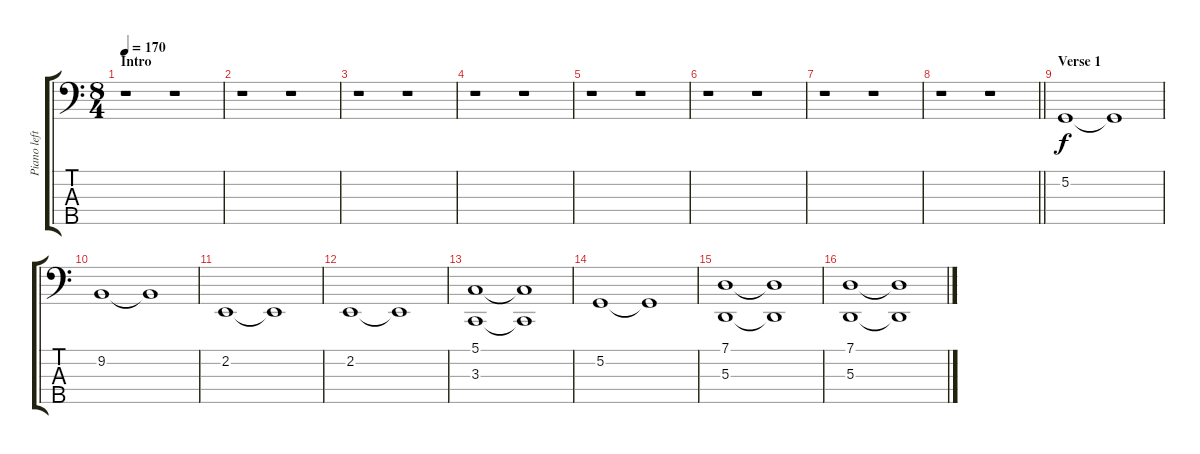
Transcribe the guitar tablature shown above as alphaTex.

\track ("Piano left hand" "Piano left") {instrument acousticgrandpiano}
\staff {score tabs}
\tuning (G2 D2 A1 E1 B0) {hide}
\ts (8 4)
\section ("" "Intro")
\tempo 170
\clef f4
\ks c
r.1{dy f instrument acousticgrandpiano} r.1 |
r.1 r.1 |
r.1 r.1 |
r.1 r.1 |
r.1 r.1 |
r.1 r.1 |
r.1 r.1 |
\barLineRight lightlight
r.1 r.1 |
\section ("" "Verse 1")
5.2.1 5.2{t}.1 |
9.2.1 9.2{t}.1 |
2.2.1 2.2{t}.1 |
2.2.1 2.2{t}.1 |
(5.1 3.3).1 (5.1{t} 3.3{t}).1 |
5.2.1 5.2{t}.1 |
(7.1 5.3).1 (7.1{t} 5.3{t}).1 |
(7.1 5.3).1 (7.1{t} 5.3{t}).1
